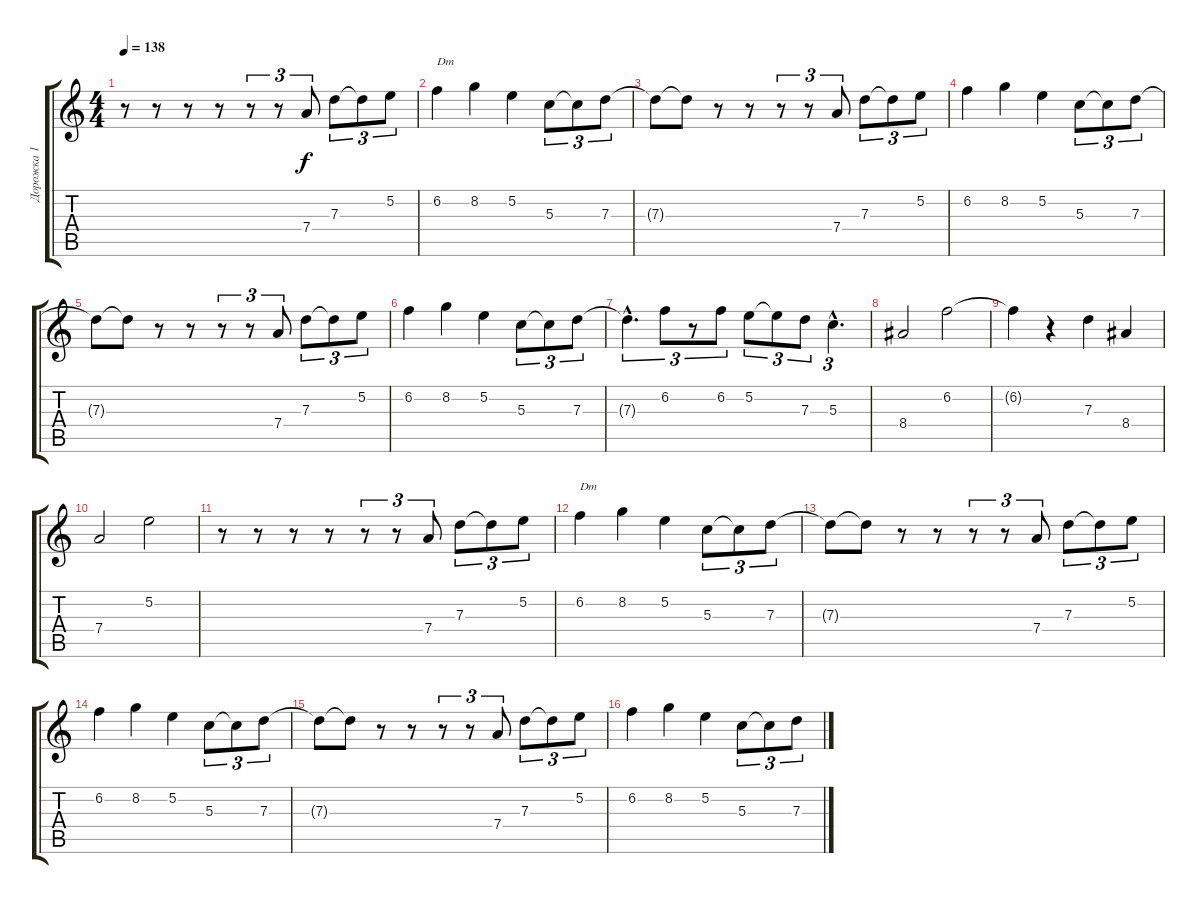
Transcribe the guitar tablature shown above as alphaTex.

\track ("Дорожка 1" "Дорожка 1") {instrument electricguitarjazz}
\staff {score tabs}
\tuning (E4 B3 G3 D3 A2 E2) {hide}
\ts (4 4)
\tempo 138
\clef g2
\ks c
r.8{dy f} r.8 r.8 r.8 r.8{tu (3 2)} r.8{tu (3 2) volume 9} 7.4.8{tu (3 2)} 7.3.8{tu (3 2)} 7.3{t}.8{tu (3 2)} 5.2.8{tu (3 2)} |
6.2.4{txt "Dm"} 8.2.4 5.2.4 5.3.8{tu (3 2)} 5.3{t}.8{tu (3 2)} 7.3.8{tu (3 2)} |
7.3{t}.8 7.3{t}.8 r.8 r.8 r.8{tu (3 2)} r.8{tu (3 2)} 7.4.8{tu (3 2)} 7.3.8{tu (3 2)} 7.3{t}.8{tu (3 2)} 5.2.8{tu (3 2)} |
6.2.4 8.2.4 5.2.4 5.3.8{tu (3 2)} 5.3{t}.8{tu (3 2)} 7.3.8{tu (3 2)} |
7.3{t}.8 7.3{t}.8 r.8 r.8 r.8{tu (3 2)} r.8{tu (3 2)} 7.4.8{tu (3 2)} 7.3.8{tu (3 2)} 7.3{t}.8{tu (3 2)} 5.2.8{tu (3 2)} |
6.2.4 8.2.4 5.2.4 5.3.8{tu (3 2)} 5.3{t}.8{tu (3 2)} 7.3.8{tu (3 2)} |
7.3{hac t}.4{d tu (3 2)} 6.2.8{tu (3 2)} r.8{tu (3 2)} 6.2.8{tu (3 2)} 5.2.8{tu (3 2)} 5.2{t}.8{tu (3 2)} 7.3.8{tu (3 2)} 5.3{hac}.4{d tu (3 2)} |
8.4.2 6.2.2 |
6.2{t}.4 r.4 7.3.4 8.4.4 |
7.4.2 5.2.2 |
r.8 r.8 r.8 r.8 r.8{tu (3 2)} r.8{tu (3 2) volume 9} 7.4.8{tu (3 2)} 7.3.8{tu (3 2)} 7.3{t}.8{tu (3 2)} 5.2.8{tu (3 2)} |
6.2.4{txt "Dm"} 8.2.4 5.2.4 5.3.8{tu (3 2)} 5.3{t}.8{tu (3 2)} 7.3.8{tu (3 2)} |
7.3{t}.8 7.3{t}.8 r.8 r.8 r.8{tu (3 2)} r.8{tu (3 2)} 7.4.8{tu (3 2)} 7.3.8{tu (3 2)} 7.3{t}.8{tu (3 2)} 5.2.8{tu (3 2)} |
6.2.4 8.2.4 5.2.4 5.3.8{tu (3 2)} 5.3{t}.8{tu (3 2)} 7.3.8{tu (3 2)} |
7.3{t}.8 7.3{t}.8 r.8 r.8 r.8{tu (3 2)} r.8{tu (3 2)} 7.4.8{tu (3 2)} 7.3.8{tu (3 2)} 7.3{t}.8{tu (3 2)} 5.2.8{tu (3 2)} |
6.2.4 8.2.4 5.2.4 5.3.8{tu (3 2)} 5.3{t}.8{tu (3 2)} 7.3.8{tu (3 2)}
